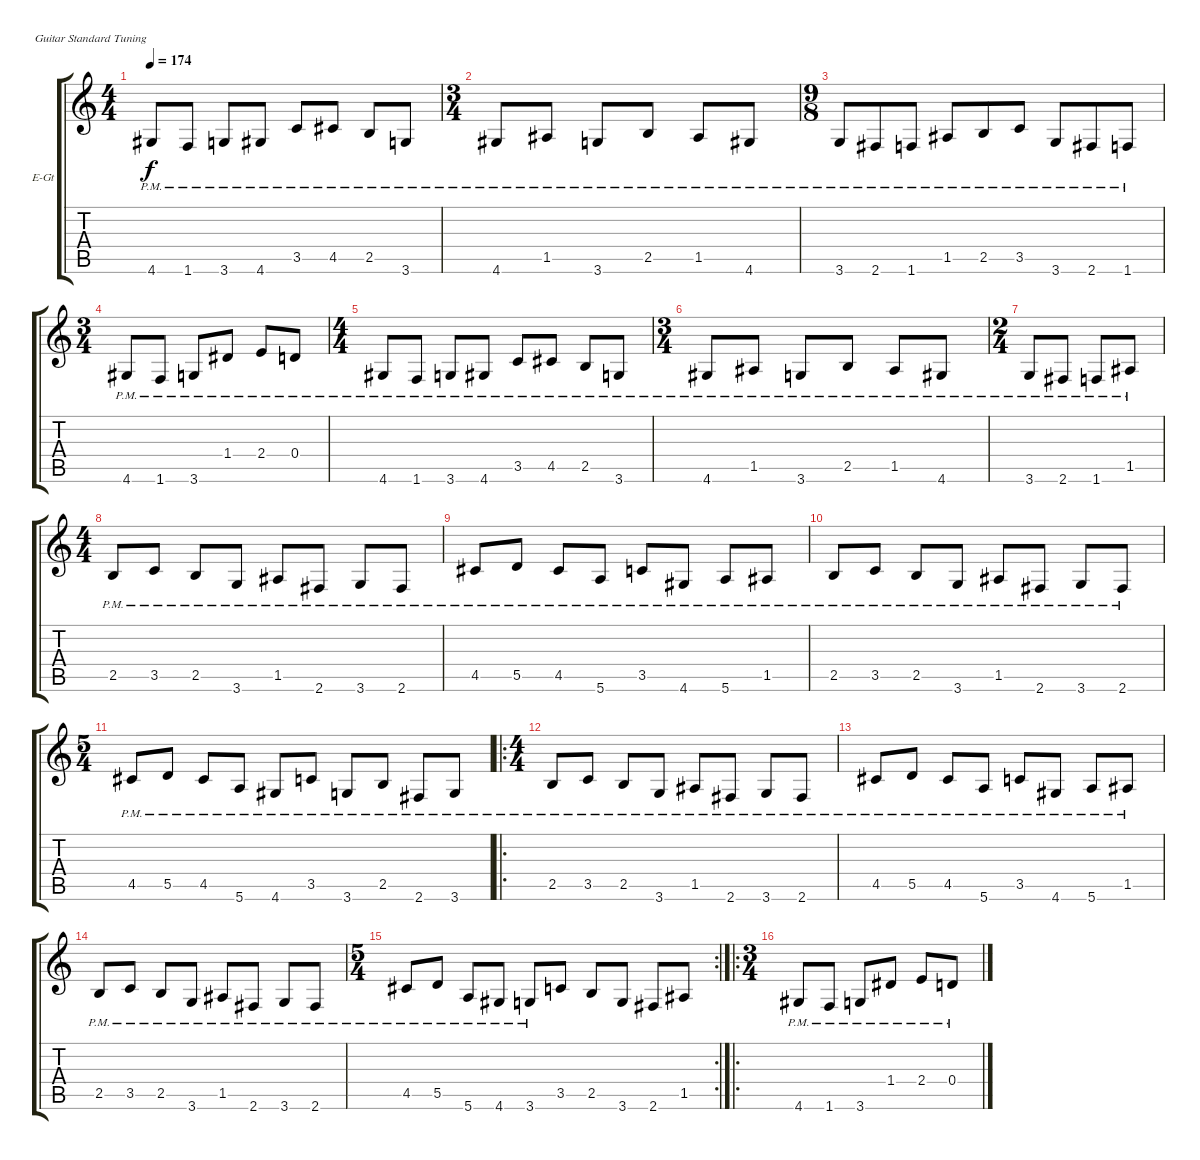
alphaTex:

\defaultSystemsLayout 4
\bracketExtendMode groupsimilarinstruments
\firstSystemTrackNameOrientation horizontal
\otherSystemsTrackNameOrientation horizontal
\track ("Electric Guitar" "E-Gt") {instrument distortionguitar}
\staff {score tabs}
\tuning (E4 B3 G3 D3 A2 E2)
\ts (4 4)
\tempo 174
\clef g2
\scale
0.930643
\ks c
4.6{pm}.8{dy f} 1.6{pm}.8 3.6{pm}.8 4.6{pm}.8 3.5{pm}.8 4.5{pm}.8 2.5{pm}.8 3.6{pm}.8 |
\ts (3 4)
\scale
1.03909 4.6{pm}.8 1.5{pm}.8 3.6{pm}.8 2.5{pm}.8 1.5{pm}.8 4.6{pm}.8 |
\ts (9 8)
\scale
0.960908 3.6{pm}.8 2.6{pm}.8 1.6{pm}.8 1.5{pm}.8 2.5{pm}.8 3.5{pm}.8 3.6{pm}.8 2.6{pm}.8 1.6{pm}.8 |
\ts (3 4)
4.6{pm}.8 1.6{pm}.8 3.6{pm}.8 1.4{pm}.8 2.4{pm}.8 0.4{pm}.8 |
\ts (4 4)
\scale
1.03909 4.6{pm}.8 1.6{pm}.8 3.6{pm}.8 4.6{pm}.8 3.5{pm}.8 4.5{pm}.8 2.5{pm}.8 3.6{pm}.8 |
\ts (3 4)
\scale
0.960908 4.6{pm}.8 1.5{pm}.8 3.6{pm}.8 2.5{pm}.8 1.5{pm}.8 4.6{pm}.8 |
\ts (2 4)
\scale
1.03909 3.6{pm}.8 2.6{pm}.8 1.6{pm}.8 1.5{pm}.8 |
\ts (4 4)
\scale
0.960908 2.5{pm}.8 3.5{pm}.8 2.5{pm}.8 3.6{pm}.8 1.5{pm}.8 2.6{pm}.8 3.6{pm}.8 2.6{pm}.8 |
\scale
1.03909 4.5{pm}.8 5.5{pm}.8 4.5{pm}.8 5.6{pm}.8 3.5{pm}.8 4.6{pm}.8 5.6{pm}.8 1.5{pm}.8 |
\scale
0.960908 2.5{pm}.8 3.5{pm}.8 2.5{pm}.8 3.6{pm}.8 1.5{pm}.8 2.6{pm}.8 3.6{pm}.8 2.6{pm}.8 |
\ts (5 4)
\scale
1.03909 4.5{pm}.8 5.5{pm}.8 4.5{pm}.8 5.6{pm}.8 4.6{pm}.8 3.5{pm}.8 3.6{pm}.8 2.5{pm}.8 2.6{pm}.8 3.6{pm}.8 |
\ro
\ts (4 4)
\scale
0.960908 2.5{pm}.8 3.5{pm}.8 2.5{pm}.8 3.6{pm}.8 1.5{pm}.8 2.6{pm}.8 3.6{pm}.8 2.6{pm}.8 |
\scale
1.06936 4.5{pm}.8 5.5{pm}.8 4.5{pm}.8 5.6{pm}.8 3.5{pm}.8 4.6{pm}.8 5.6{pm}.8 1.5{pm}.8 |
\scale
0.930643 2.5{pm}.8 3.5{pm}.8 2.5{pm}.8 3.6{pm}.8 1.5{pm}.8 2.6{pm}.8 3.6{pm}.8 2.6{pm}.8 |
\rc 2
\ts (5 4)
\scale
1.03909 4.5{pm}.8 5.5{pm}.8 5.6{pm}.8 4.6{pm}.8 3.6{pm}.8 3.5.8 2.5.8 3.6.8 2.6.8 1.5.8 |
\ro
\ts (3 4)
\scale
0.960908 4.6{pm}.8 1.6{pm}.8 3.6{pm}.8 1.4{pm}.8 2.4{pm}.8 0.4{pm}.8
